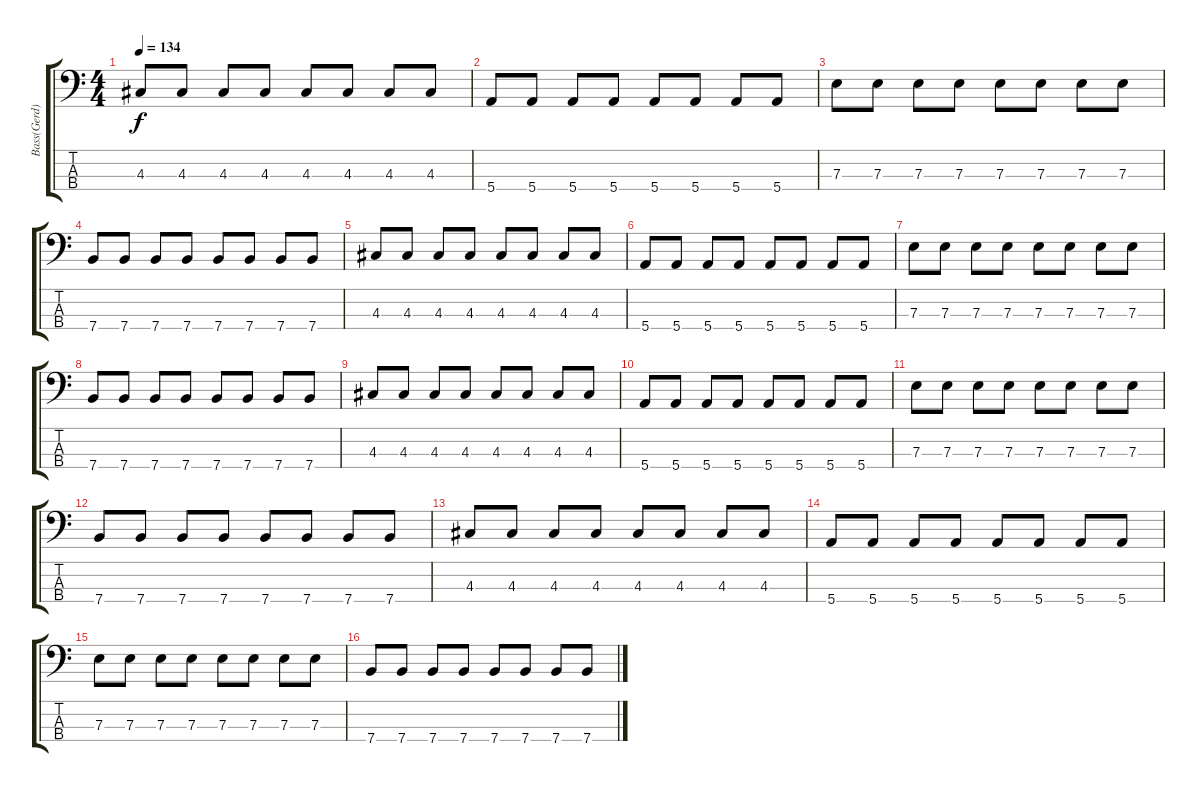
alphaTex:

\track ("Bass(Gerd)" "Bass(Gerd)") {instrument electricbassfinger}
\staff {score tabs}
\tuning (G2 D2 A1 E1) {hide}
\ts (4 4)
\tempo 134
\clef f4
\ks c
4.3.8{dy f volume 13} 4.3.8 4.3.8 4.3.8 4.3.8 4.3.8 4.3.8 4.3.8 |
5.4.8 5.4.8 5.4.8 5.4.8 5.4.8 5.4.8 5.4.8 5.4.8 |
7.3.8 7.3.8 7.3.8 7.3.8 7.3.8 7.3.8 7.3.8 7.3.8 |
7.4.8 7.4.8 7.4.8 7.4.8 7.4.8 7.4.8 7.4.8 7.4.8 |
4.3.8 4.3.8 4.3.8 4.3.8 4.3.8 4.3.8 4.3.8 4.3.8 |
5.4.8 5.4.8 5.4.8 5.4.8 5.4.8 5.4.8 5.4.8 5.4.8 |
7.3.8 7.3.8 7.3.8 7.3.8 7.3.8 7.3.8 7.3.8 7.3.8 |
7.4.8 7.4.8 7.4.8 7.4.8 7.4.8 7.4.8 7.4.8 7.4.8 |
4.3.8 4.3.8 4.3.8 4.3.8 4.3.8 4.3.8 4.3.8 4.3.8 |
5.4.8 5.4.8 5.4.8 5.4.8 5.4.8 5.4.8 5.4.8 5.4.8 |
7.3.8 7.3.8 7.3.8 7.3.8 7.3.8 7.3.8 7.3.8 7.3.8 |
7.4.8 7.4.8 7.4.8 7.4.8 7.4.8 7.4.8 7.4.8 7.4.8 |
4.3.8 4.3.8 4.3.8 4.3.8 4.3.8 4.3.8 4.3.8 4.3.8 |
5.4.8 5.4.8 5.4.8 5.4.8 5.4.8 5.4.8 5.4.8 5.4.8 |
7.3.8 7.3.8 7.3.8 7.3.8 7.3.8 7.3.8 7.3.8 7.3.8 |
7.4.8 7.4.8 7.4.8 7.4.8 7.4.8 7.4.8 7.4.8 7.4.8
